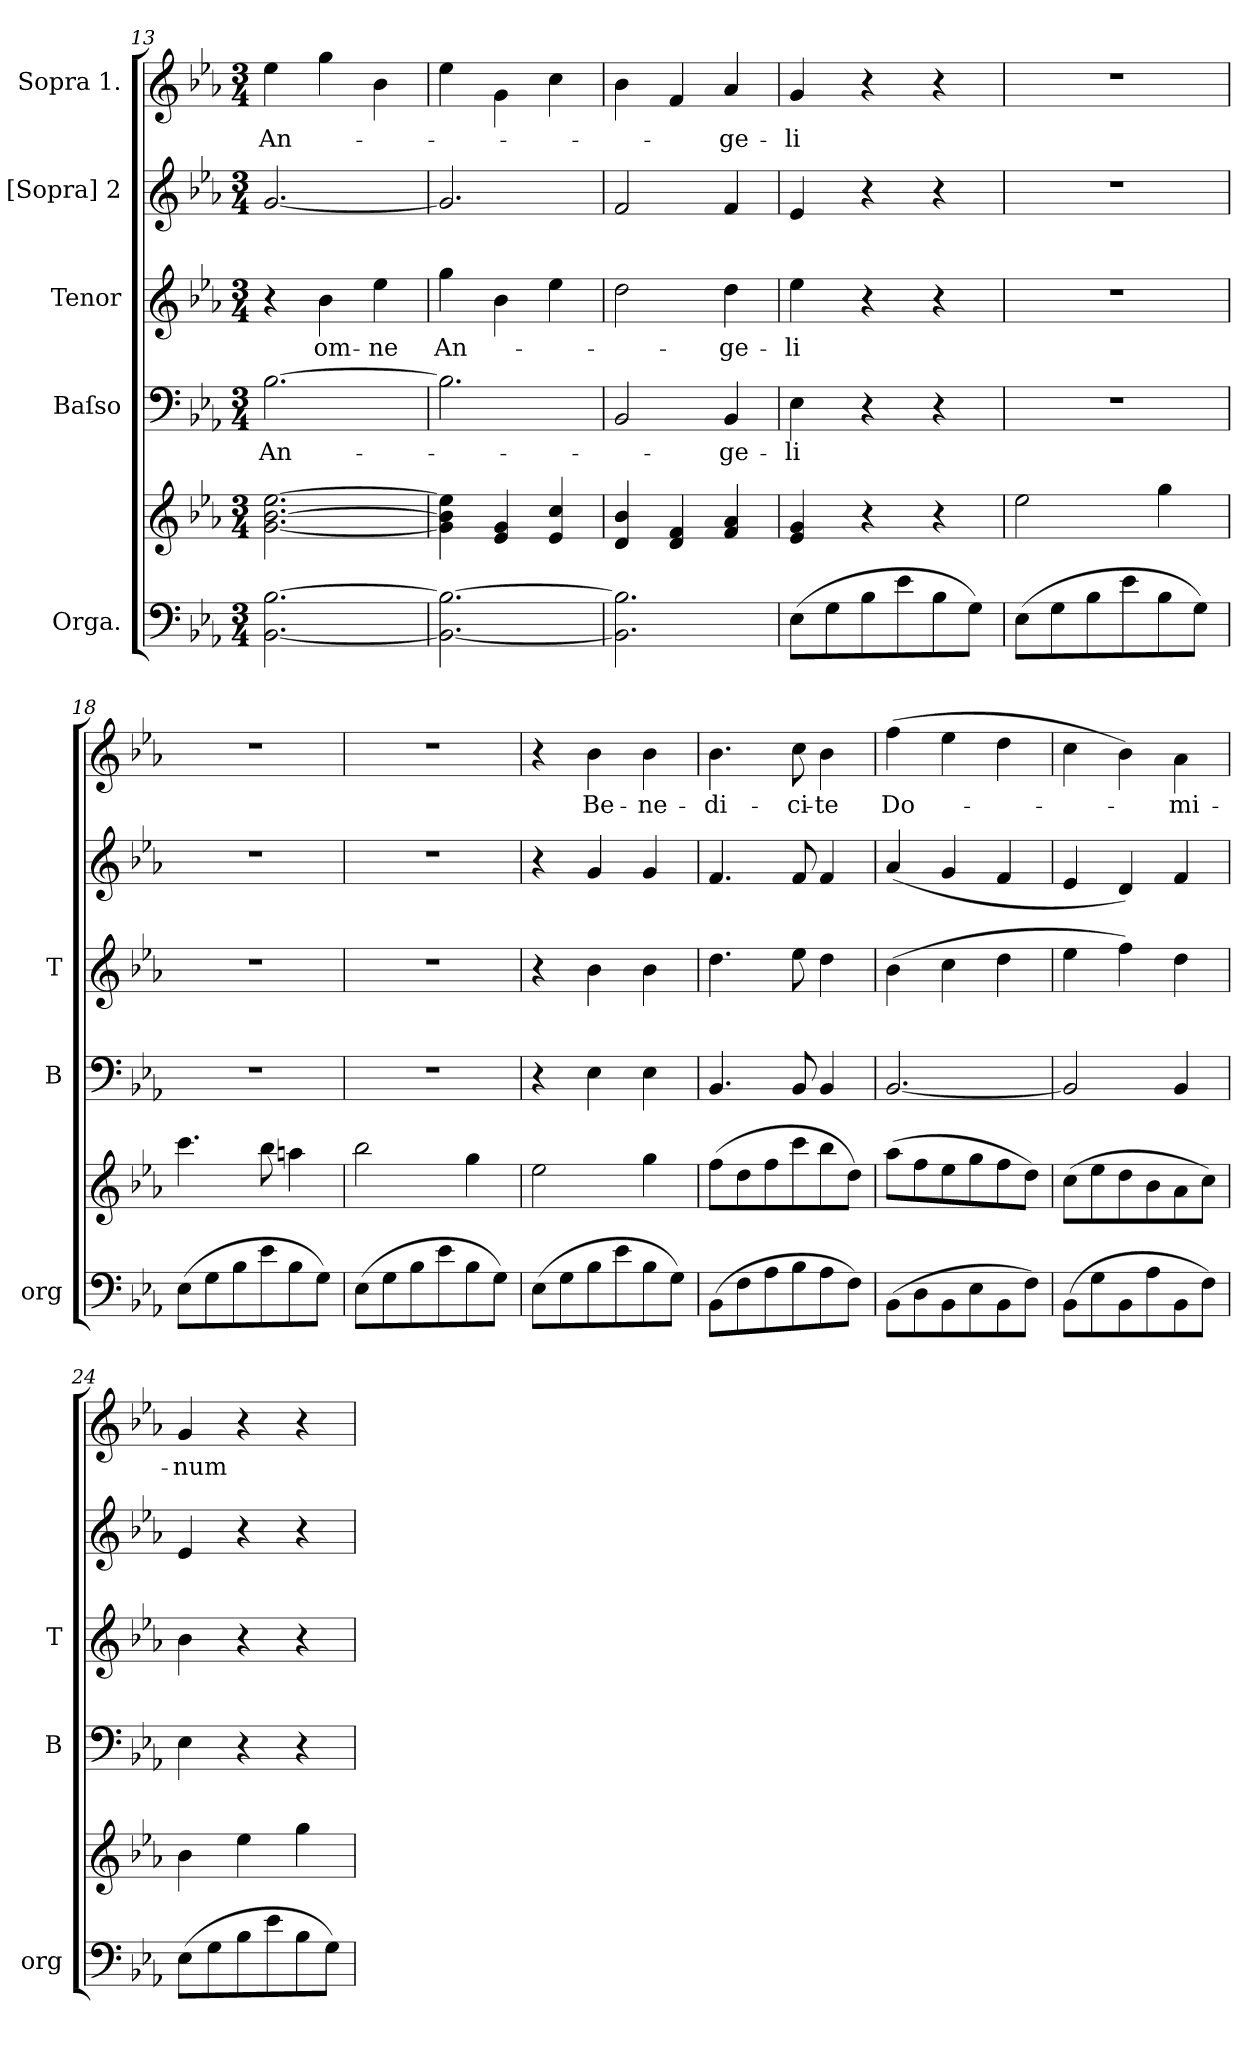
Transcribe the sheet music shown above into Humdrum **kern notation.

**kern	**kern	**kern	**text	**kern	**text	**kern	**kern	**text
*part5	*part5	*part4	*part4	*part3	*part3	*part2	*part1	*part1
*staff6	*staff5	*staff4	*staff4	*staff3	*staff3	*staff2	*staff1	*staff1
*I"Orga.	*	*I"Baſso	*	*I"Tenor	*	*I"[Sopra] 2	*I"Sopra 1.	*
*I'org	*	*I'B	*	*I'T	*	*	*	*
*clefF4	*clefG2	*clefF4	*	*clefG2	*	*clefG2	*clefG2	*
*	*	*	*	*ITrd8c12	*	*	*	*
*k[b-e-a-]	*k[b-e-a-]	*k[b-e-a-]	*	*k[b-e-a-]	*	*k[b-e-a-]	*k[b-e-a-]	*
*M3/4	*M3/4	*M3/4	*	*M3/4	*	*M3/4	*M3/4	*
=13	=13	=13	=13	=13	=13	=13	=13	=13
[2.BB-\ [2.B-\	[2.g\ [2.b-\ [2.ee-\	[2.B-\	An-	4r	.	[2.g/	4ee-\	An-
.	.	.	.	4B-\	om-	.	4gg\	.
.	.	.	.	4e-\	-ne	.	4b-\	.
=14	=14	=14	=14	=14	=14	=14	=14	=14
2.BB-_\ 2.B-_\	4g]\ 4b-]\ 4ee-]\	2.B-\]	.	4g\	An-	2.g/]	4ee-\	.
.	4e-/ 4g/	.	.	4B-\	.	.	4g\	.
.	4e-/ 4cc/	.	.	4e-\	.	.	4cc\	.
=15	=15	=15	=15	=15	=15	=15	=15	=15
2.BB-]\ 2.B-]\	4d/ 4b-/	2BB-/	.	2d\	.	2f/	4b-\	.
.	4d/ 4f/	.	.	.	.	.	4f/	.
.	4f/ 4a-/	4BB-/	-ge-	4d\	-ge-	4f/	4a-/	-ge-
=16	=16	=16	=16	=16	=16	=16	=16	=16
(8E-\L	4e-/ 4g/	4E-\	-li	4e-\	-li	4e-/	4g/	-li
8G\	.	.	.	.	.	.	.	.
8B-\	4r	4r	.	4r	.	4r	4r	.
8e-\	.	.	.	.	.	.	.	.
8B-\	4r	4r	.	4r	.	4r	4r	.
8G\J)	.	.	.	.	.	.	.	.
=17	=17	=17	=17	=17	=17	=17	=17	=17
(8E-\L	2ee-\	2.r	.	2.r	.	2.r	2.r	.
8G\	.	.	.	.	.	.	.	.
8B-\	.	.	.	.	.	.	.	.
8e-\	.	.	.	.	.	.	.	.
8B-\	4gg\	.	.	.	.	.	.	.
8G\J)	.	.	.	.	.	.	.	.
=18	=18	=18	=18	=18	=18	=18	=18	=18
(8E-\L	4.ccc\	2.r	.	2.r	.	2.r	2.r	.
8G\	.	.	.	.	.	.	.	.
8B-\	.	.	.	.	.	.	.	.
8e-\	8bb-\	.	.	.	.	.	.	.
8B-\	4aan\	.	.	.	.	.	.	.
8G\J)	.	.	.	.	.	.	.	.
=19	=19	=19	=19	=19	=19	=19	=19	=19
(8E-\L	2bb-\	2.r	.	2.r	.	2.r	2.r	.
8G\	.	.	.	.	.	.	.	.
8B-\	.	.	.	.	.	.	.	.
8e-\	.	.	.	.	.	.	.	.
8B-\	4gg\	.	.	.	.	.	.	.
8G\J)	.	.	.	.	.	.	.	.
=20	=20	=20	=20	=20	=20	=20	=20	=20
(8E-\L	2ee-\	4r	.	4r	.	4r	4r	.
8G\	.	.	.	.	.	.	.	.
8B-\	.	4E-\	.	4B-\	.	4g/	4b-\	Be-
8e-\	.	.	.	.	.	.	.	.
8B-\	4gg\	4E-\	.	4B-\	.	4g/	4b-\	-ne-
8G\J)	.	.	.	.	.	.	.	.
=21	=21	=21	=21	=21	=21	=21	=21	=21
(8BB-\L	(8ff\L	4.BB-/	.	4.d\	.	4.f/	4.b-\	-di-
8F\	8dd\	.	.	.	.	.	.	.
8A-\	8ff\	.	.	.	.	.	.	.
8B-\	8ccc\	8BB-/	.	8e-\	.	8f/	8cc\	-ci-
8A-\	8bb-\	4BB-/	.	4d\	.	4f/	4b-\	-te
8F\J)	8dd\J)	.	.	.	.	.	.	.
=22	=22	=22	=22	=22	=22	=22	=22	=22
(8BB-\L	(8aa-\L	[2.BB-/	.	(4B-\	.	(4a-/	(4ff\	Do-
8D\	8ff\	.	.	.	.	.	.	.
8BB-\	8ee-\	.	.	4c\	.	4g/	4ee-\	.
8E-\	8gg\	.	.	.	.	.	.	.
8BB-\	8ff\	.	.	4d\	.	4f/	4dd\	.
8F\J)	8dd\J)	.	.	.	.	.	.	.
=23	=23	=23	=23	=23	=23	=23	=23	=23
(8BB-\L	(8cc\L	2BB-/]	.	4e-\	.	4e-/	4cc\	.
8G\	8ee-\	.	.	.	.	.	.	.
8BB-\	8dd\	.	.	4f\)	.	4d/)	4b-\)	.
8A-\	8b-\	.	.	.	.	.	.	.
8BB-\	8a-\	4BB-/	.	4d\	.	4f/	4a-\	-mi-
8F\J)	8cc\J)	.	.	.	.	.	.	.
=24	=24	=24	=24	=24	=24	=24	=24	=24
(8E-\L	4b-\	4E-\	.	4B-\	.	4e-/	4g/	-num
8G\	.	.	.	.	.	.	.	.
8B-\	4ee-\	4r	.	4r	.	4r	4r	.
8e-\	.	.	.	.	.	.	.	.
8B-\	4gg\	4r	.	4r	.	4r	4r	.
8G\J)	.	.	.	.	.	.	.	.
=	=	=	=	=	=	=	=	=
*-	*-	*-	*-	*-	*-	*-	*-	*-
